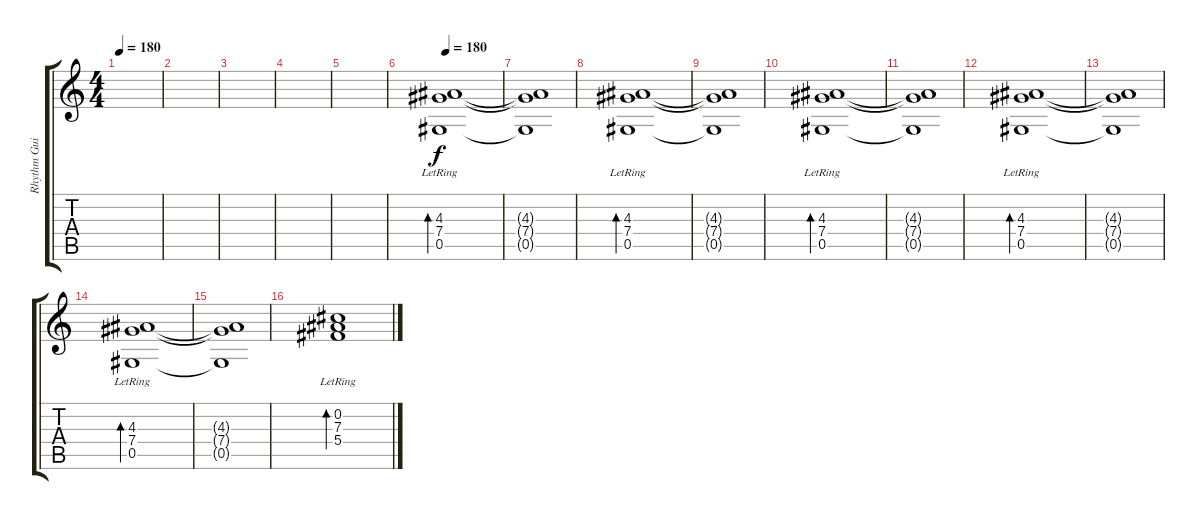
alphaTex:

\track ("Rhythm Guitar" "Rhythm Gui") {instrument distortionguitar}
\staff {score tabs}
\tuning (Eb4 Bb3 Gb3 Db3 Ab2 Eb2) {hide}
\ts (4 4)
\tempo 180
\clef g2
\ks c
|
|
|
|
|
\tempo 180
(4.3{lr} 7.4{lr} 0.5{lr}).1{bd 480 volume 4 instrument acousticguitarsteel} |
(4.3{t} 7.4{t} 0.5{t}).1 |
(4.3{lr} 7.4{lr} 0.5{lr}).1{bd 480} |
(4.3{t} 7.4{t} 0.5{t}).1 |
(4.3{lr} 7.4{lr} 0.5{lr}).1{bd 480} |
(4.3{t} 7.4{t} 0.5{t}).1 |
(4.3{lr} 7.4{lr} 0.5{lr}).1{bd 480} |
(4.3{t} 7.4{t} 0.5{t}).1 |
(4.3{lr} 7.4{lr} 0.5{lr}).1{bd 480} |
(4.3{t} 7.4{t} 0.5{t}).1 |
(0.2{lr} 7.3{lr} 5.4{lr}).1{bd 480}
